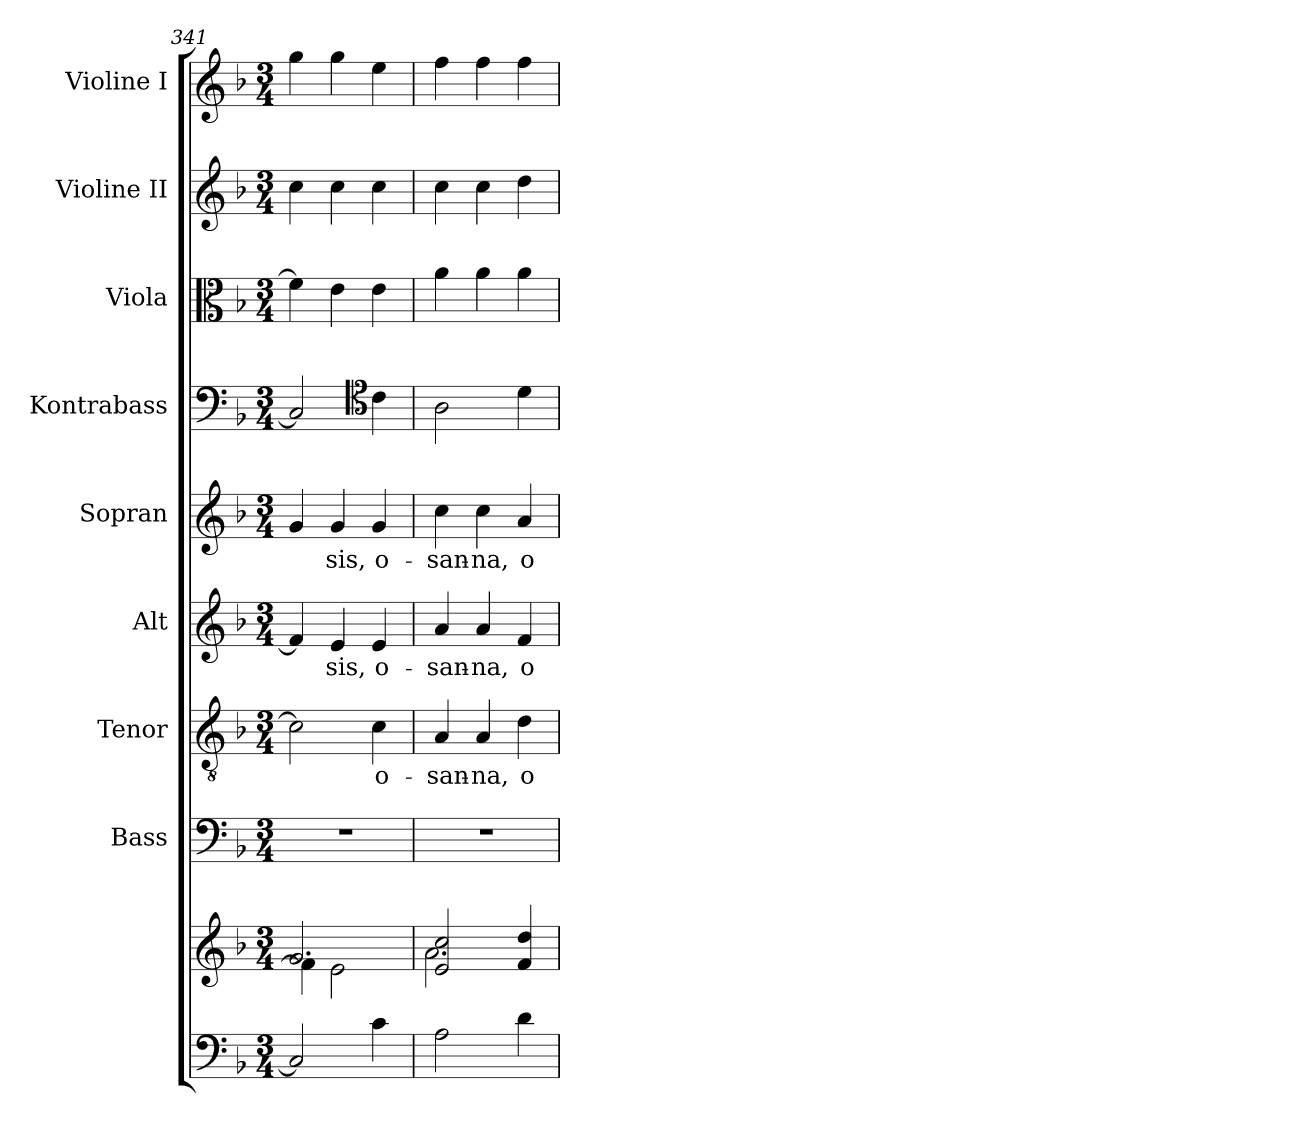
**kern	**kern	**kern	**kern	**text	**kern	**text	**kern	**text	**kern	**kern	**kern	**kern
*part9	*part9	*part8	*part7	*part7	*part6	*part6	*part5	*part5	*part4	*part3	*part2	*part1
*staff10	*staff9	*staff8	*staff7	*staff7	*staff6	*staff6	*staff5	*staff5	*staff4	*staff3	*staff2	*staff1
*	*	*I"Bass	*I"Tenor	*	*I"Alt	*	*I"Sopran	*	*I"Kontrabass	*I"Viola	*I"Violine II	*I"Violine I
*	*	*I'B.	*I'T.	*	*I'A.	*	*I'S.	*	*I'Kb.	*I'Vla.	*I'Vl. II	*I'Vl. I
*clefF4	*clefG2	*clefF4	*clefGv2	*	*clefG2	*	*clefG2	*	*clefF4	*clefC3	*clefG2	*clefG2
*	*	*	*	*	*	*	*	*	*ITrd7c12	*	*	*
*k[b-]	*k[b-]	*k[b-]	*k[b-]	*	*k[b-]	*	*k[b-]	*	*k[b-]	*k[b-]	*k[b-]	*k[b-]
*F:	*F:	*F:	*F:	*	*F:	*	*F:	*	*F:	*F:	*F:	*F:
*M3/4	*M3/4	*M3/4	*M3/4	*	*M3/4	*	*M3/4	*	*M3/4	*M3/4	*M3/4	*M3/4
=341	=341	=341	=341	=341	=341	=341	=341	=341	=341	=341	=341	=341
*	*^	*	*	*	*	*	*	*	*	*	*	*
2C/]	2.g/	4f\]	2.r	2c\]	.	4f/]	.	4g/	.	2CC/]	4f\]	4cc\	4gg\
!	!	!	!	!	!	!	!LO:LY:b	!	!LO:LY:b	!	!	!	!
.	.	2e\	.	.	.	4e/	-sis,	4g/	-sis,	.	4e\	4cc\	4gg\
*	*	*	*	*	*	*	*	*	*	*clefC4	*	*	*
!	!	!	!	!	!LO:LY:b	!	!LO:LY:b	!	!LO:LY:b	!	!	!	!
4c\	.	.	.	4c\	o-	4e/	o-	4g/	o-	4C\	4e\	4cc\	4ee\
=342	=342	=342	=342	=342	=342	=342	=342	=342	=342	=342	=342	=342	=342
!	!	!	!	!	!LO:LY:b	!	!LO:LY:b	!	!LO:LY:b	!	!	!	!
2A\	2e/ 2cc/	2.a\	2.r	4A/	-san-	4a/	-san-	4cc\	-san-	2AA\	4a\	4cc\	4ff\
!	!	!	!	!	!LO:LY:b	!	!LO:LY:b	!	!LO:LY:b	!	!	!	!
.	.	.	.	4A/	-na,	4a/	-na,	4cc\	-na,	.	4a\	4cc\	4ff\
!	!	!	!	!	!LO:LY:b	!	!LO:LY:b	!	!LO:LY:b	!	!	!	!
4d\	4f/ 4dd/	.	.	4d\	o-	4f/	o-	4a/	o-	4D\	4a\	4dd\	4ff\
*	*v	*v	*	*	*	*	*	*	*	*	*	*	*
=	=	=	=	=	=	=	=	=	=	=	=	=
*-	*-	*-	*-	*-	*-	*-	*-	*-	*-	*-	*-	*-
